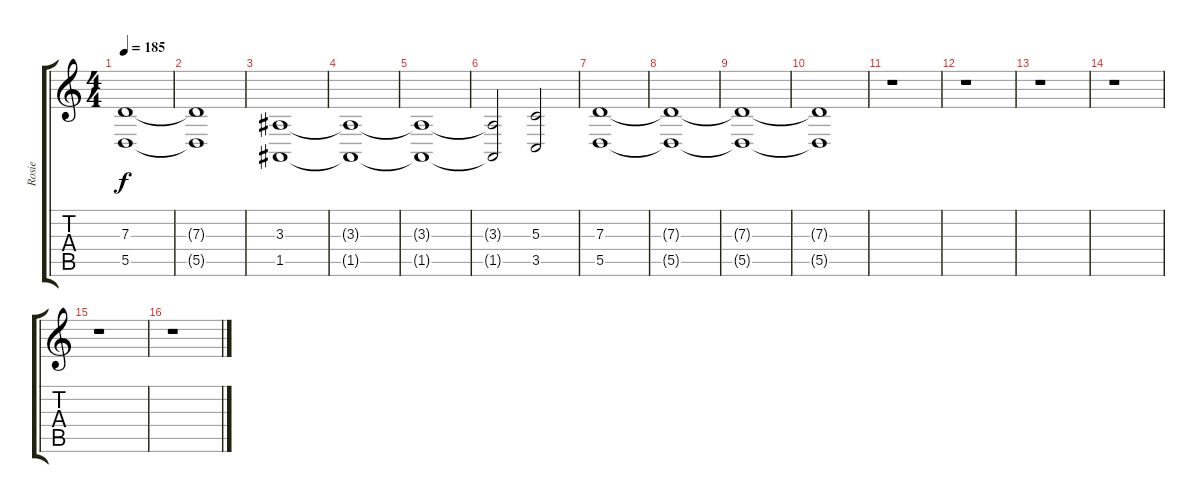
\track ("Rosie" "Rosie") {instrument pad4choir}
\staff {score tabs}
\tuning (E4 B3 G3 D3 A2 D2) {hide}
\ts (4 4)
\tempo 185
\clef g2
\ks c
(7.3{t} 5.5{t}).1{dy f} |
(7.3{t} 5.5{t}).1 |
(3.3 1.5).1 |
(3.3{t} 1.5{t}).1 |
(3.3{t} 1.5{t}).1 |
(3.3{t} 1.5{t}).2 (5.3 3.5).2 |
(7.3 5.5).1 |
(7.3{t} 5.5{t}).1 |
(7.3{t} 5.5{t}).1 |
(7.3{t} 5.5{t}).1 |
r.1 |
r.1 |
r.1 |
r.1 |
r.1 |
r.1
